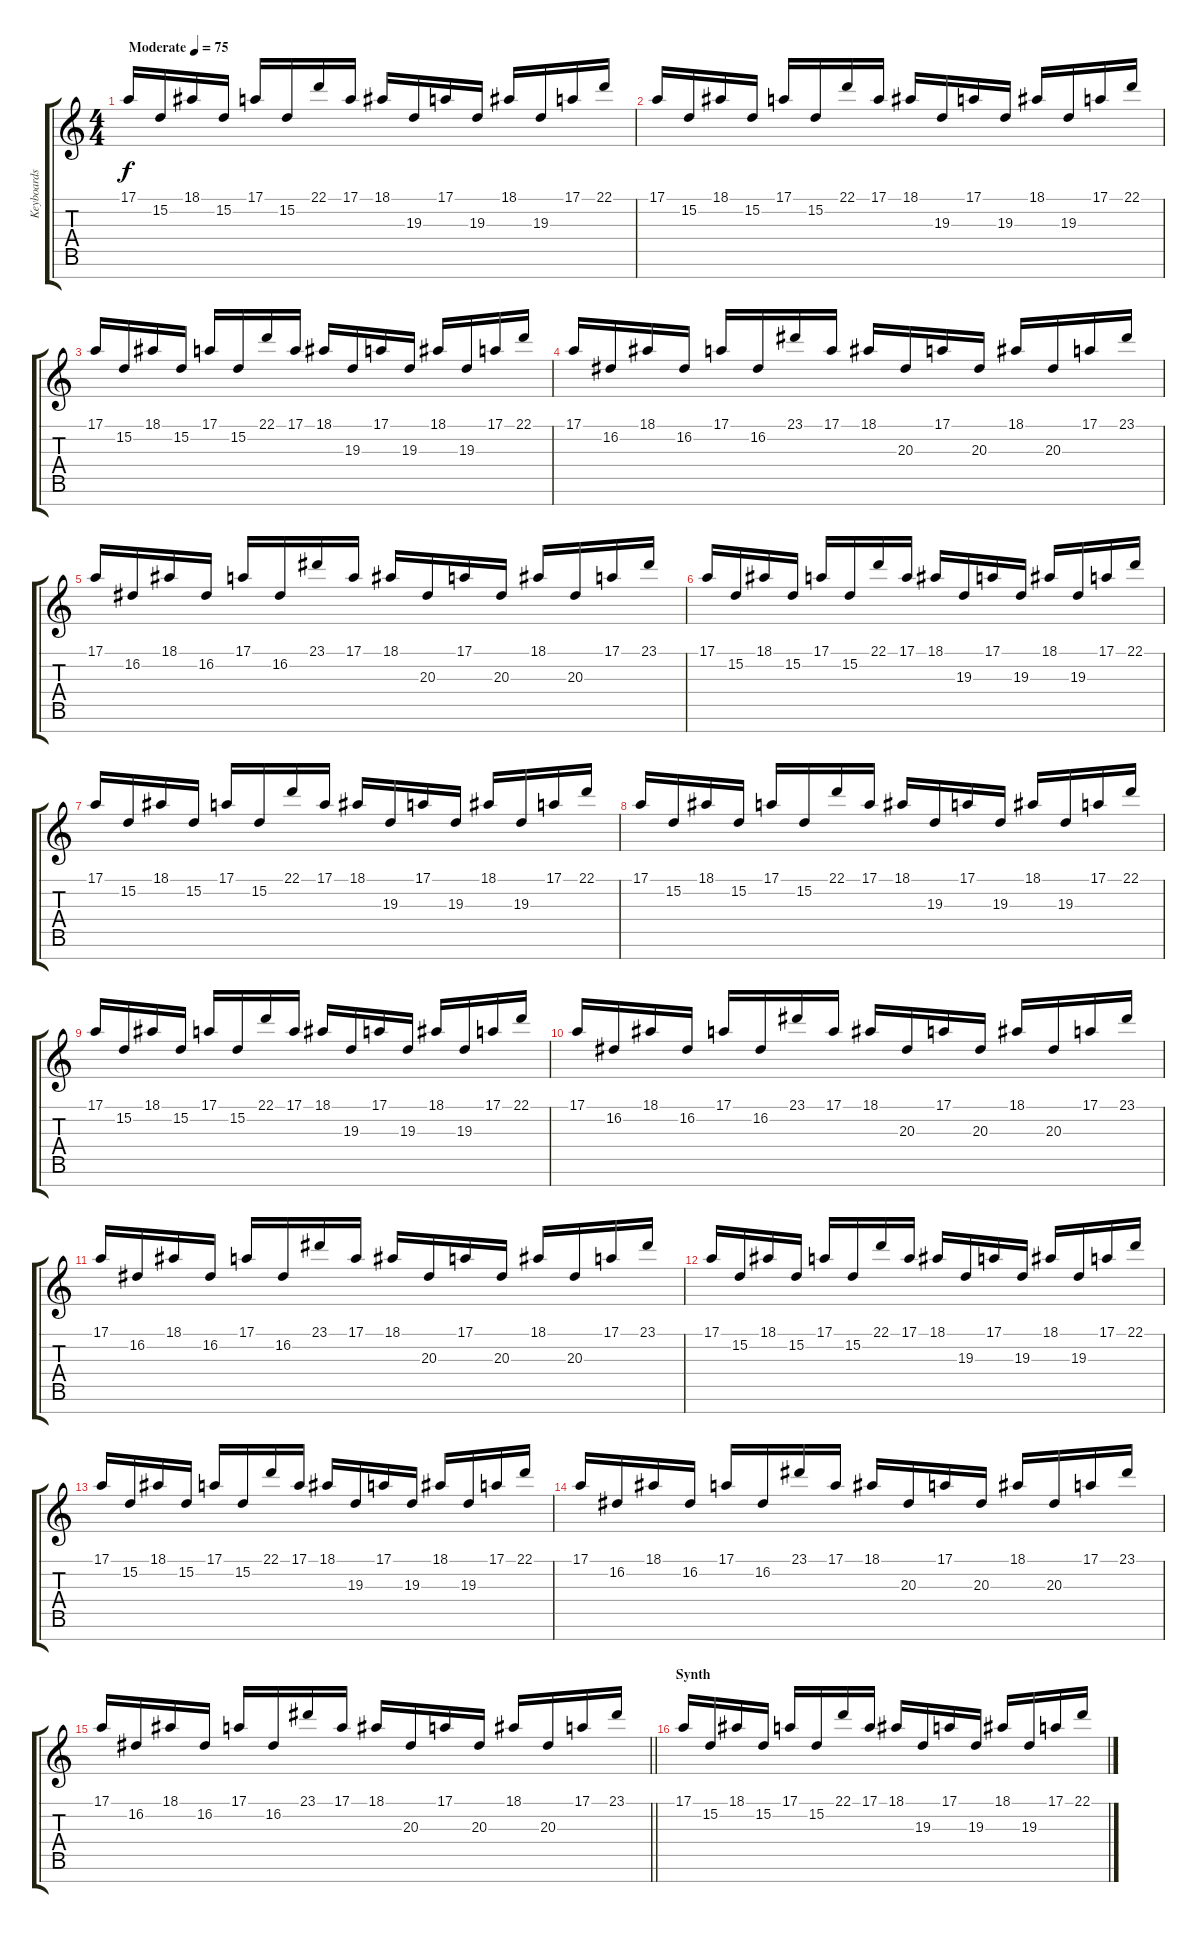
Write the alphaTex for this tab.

\track ("Keyboards" "Keyboards") {instrument musicbox}
\staff {score tabs}
\tuning (E4 B3 G3 D3 A2 E2 B1) {hide}
\ts (4 4)
\tempo (75 "Moderate")
\clef g2
\ks c
17.1.16{dy f instrument musicbox beam Up} 15.2.16{beam Up} 18.1.16{beam Up} 15.2.16{beam Up} 17.1.16{beam Up} 15.2.16{beam Up} 22.1.16{beam Up} 17.1.16{beam Up} 18.1.16{beam Up} 19.3.16{beam Up} 17.1.16{beam Up} 19.3.16{beam Up} 18.1.16{beam Up} 19.3.16{beam Up} 17.1.16{beam Up} 22.1.16{beam Up} |
17.1.16{beam Up} 15.2.16{beam Up} 18.1.16{beam Up} 15.2.16{beam Up} 17.1.16{beam Up} 15.2.16{beam Up} 22.1.16{beam Up} 17.1.16{beam Up} 18.1.16{beam Up} 19.3.16{beam Up} 17.1.16{beam Up} 19.3.16{beam Up} 18.1.16{beam Up} 19.3.16{beam Up} 17.1.16{beam Up} 22.1.16{beam Up} |
17.1.16{beam Up} 15.2.16{beam Up} 18.1.16{beam Up} 15.2.16{beam Up} 17.1.16{beam Up} 15.2.16{beam Up} 22.1.16{beam Up} 17.1.16{beam Up} 18.1.16{beam Up} 19.3.16{beam Up} 17.1.16{beam Up} 19.3.16{beam Up} 18.1.16{beam Up} 19.3.16{beam Up} 17.1.16{beam Up} 22.1.16{beam Up} |
17.1.16{beam Up} 16.2.16{beam Up} 18.1.16{beam Up} 16.2.16{beam Up} 17.1.16{beam Up} 16.2.16{beam Up} 23.1.16{beam Up} 17.1.16{beam Up} 18.1.16{beam Up} 20.3.16{beam Up} 17.1.16{beam Up} 20.3.16{beam Up} 18.1.16{beam Up} 20.3.16{beam Up} 17.1.16{beam Up} 23.1.16{beam Up} |
17.1.16{beam Up} 16.2.16{beam Up} 18.1.16{beam Up} 16.2.16{beam Up} 17.1.16{beam Up} 16.2.16{beam Up} 23.1.16{beam Up} 17.1.16{beam Up} 18.1.16{beam Up} 20.3.16{beam Up} 17.1.16{beam Up} 20.3.16{beam Up} 18.1.16{beam Up} 20.3.16{beam Up} 17.1.16{beam Up} 23.1.16{beam Up} |
17.1.16{beam Up} 15.2.16{beam Up} 18.1.16{beam Up} 15.2.16{beam Up} 17.1.16{beam Up} 15.2.16{beam Up} 22.1.16{beam Up} 17.1.16{beam Up} 18.1.16{beam Up} 19.3.16{beam Up} 17.1.16{beam Up} 19.3.16{beam Up} 18.1.16{beam Up} 19.3.16{beam Up} 17.1.16{beam Up} 22.1.16{beam Up} |
17.1.16{beam Up} 15.2.16{beam Up} 18.1.16{beam Up} 15.2.16{beam Up} 17.1.16{beam Up} 15.2.16{beam Up} 22.1.16{beam Up} 17.1.16{beam Up} 18.1.16{beam Up} 19.3.16{beam Up} 17.1.16{beam Up} 19.3.16{beam Up} 18.1.16{beam Up} 19.3.16{beam Up} 17.1.16{beam Up} 22.1.16{beam Up} |
17.1.16{beam Up} 15.2.16{beam Up} 18.1.16{beam Up} 15.2.16{beam Up} 17.1.16{beam Up} 15.2.16{beam Up} 22.1.16{beam Up} 17.1.16{beam Up} 18.1.16{beam Up} 19.3.16{beam Up} 17.1.16{beam Up} 19.3.16{beam Up} 18.1.16{beam Up} 19.3.16{beam Up} 17.1.16{beam Up} 22.1.16{beam Up} |
17.1.16{beam Up} 15.2.16{beam Up} 18.1.16{beam Up} 15.2.16{beam Up} 17.1.16{beam Up} 15.2.16{beam Up} 22.1.16{beam Up} 17.1.16{beam Up} 18.1.16{beam Up} 19.3.16{beam Up} 17.1.16{beam Up} 19.3.16{beam Up} 18.1.16{beam Up} 19.3.16{beam Up} 17.1.16{beam Up} 22.1.16{beam Up} |
17.1.16{beam Up} 16.2.16{beam Up} 18.1.16{beam Up} 16.2.16{beam Up} 17.1.16{beam Up} 16.2.16{beam Up} 23.1.16{beam Up} 17.1.16{beam Up} 18.1.16{beam Up} 20.3.16{beam Up} 17.1.16{beam Up} 20.3.16{beam Up} 18.1.16{beam Up} 20.3.16{beam Up} 17.1.16{beam Up} 23.1.16{beam Up} |
17.1.16{beam Up} 16.2.16{beam Up} 18.1.16{beam Up} 16.2.16{beam Up} 17.1.16{beam Up} 16.2.16{beam Up} 23.1.16{beam Up} 17.1.16{beam Up} 18.1.16{beam Up} 20.3.16{beam Up} 17.1.16{beam Up} 20.3.16{beam Up} 18.1.16{beam Up} 20.3.16{beam Up} 17.1.16{beam Up} 23.1.16{beam Up} |
17.1.16{beam Up} 15.2.16{beam Up} 18.1.16{beam Up} 15.2.16{beam Up} 17.1.16{beam Up} 15.2.16{beam Up} 22.1.16{beam Up} 17.1.16{beam Up} 18.1.16{beam Up} 19.3.16{beam Up} 17.1.16{beam Up} 19.3.16{beam Up} 18.1.16{beam Up} 19.3.16{beam Up} 17.1.16{beam Up} 22.1.16{beam Up} |
17.1.16{beam Up} 15.2.16{beam Up} 18.1.16{beam Up} 15.2.16{beam Up} 17.1.16{beam Up} 15.2.16{beam Up} 22.1.16{beam Up} 17.1.16{beam Up} 18.1.16{beam Up} 19.3.16{beam Up} 17.1.16{beam Up} 19.3.16{beam Up} 18.1.16{beam Up} 19.3.16{beam Up} 17.1.16{beam Up} 22.1.16{beam Up} |
17.1.16{beam Up} 16.2.16{beam Up} 18.1.16{beam Up} 16.2.16{beam Up} 17.1.16{beam Up} 16.2.16{beam Up} 23.1.16{beam Up} 17.1.16{beam Up} 18.1.16{beam Up} 20.3.16{beam Up} 17.1.16{beam Up} 20.3.16{beam Up} 18.1.16{beam Up} 20.3.16{beam Up} 17.1.16{beam Up} 23.1.16{beam Up} |
\barLineRight lightlight
17.1.16{beam Up} 16.2.16{beam Up} 18.1.16{beam Up} 16.2.16{beam Up} 17.1.16{beam Up} 16.2.16{beam Up} 23.1.16{beam Up} 17.1.16{beam Up} 18.1.16{beam Up} 20.3.16{beam Up} 17.1.16{beam Up} 20.3.16{beam Up} 18.1.16{beam Up} 20.3.16{beam Up} 17.1.16{beam Up} 23.1.16{beam Up} |
\section ("" "Synth")
17.1.16{beam Up} 15.2.16{beam Up} 18.1.16{beam Up} 15.2.16{beam Up} 17.1.16{beam Up} 15.2.16{beam Up} 22.1.16{beam Up} 17.1.16{beam Up} 18.1.16{beam Up} 19.3.16{beam Up} 17.1.16{beam Up} 19.3.16{beam Up} 18.1.16{beam Up} 19.3.16{beam Up} 17.1.16{beam Up} 22.1.16{beam Up}
